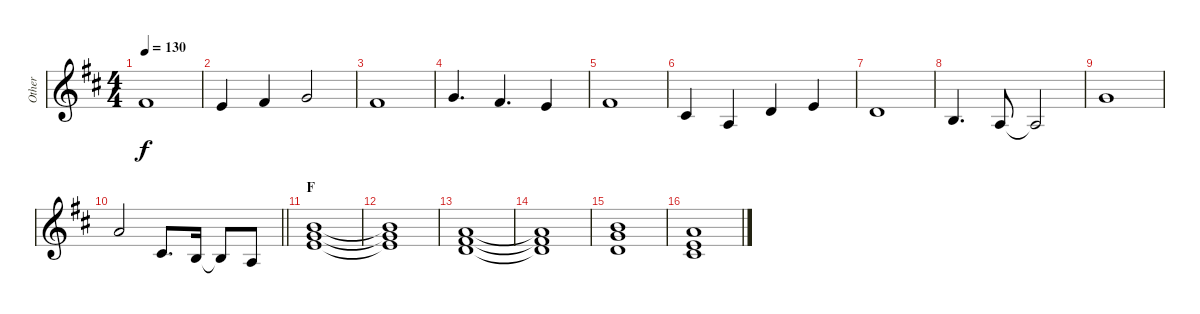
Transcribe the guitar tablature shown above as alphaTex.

\track ("Other" "Other") {instrument pad2warm}
\staff {score}
\tuning (E5 B4 G4 D4 A3 E3 B2) {hide}
\ts (4 4)
\tempo 130
\clef g2
\ks d
4.4.1{dy f} |
2.4.4 4.4.4 0.3.2 |
4.4.1 |
0.3.4{d} 4.4.4{d} 2.4.4 |
4.4.1 |
4.5.4 0.5.4 0.4.4 2.4.4 |
0.4.1 |
2.5.4{d} 0.5.8 0.5{t}.2 |
0.3.1 |
\barLineRight lightlight
2.3.2 4.5.8{d} 2.5.16 2.5{t}.8 0.5.8 |
\section ("" "F")
(0.2 0.3 2.4).1 |
(0.2{t} 0.3{t} 2.4{t}).1 |
(2.3 4.4 5.5).1 |
(2.3{t} 4.4{t} 5.5{t}).1 |
(0.2 0.3 0.4).1 |
(2.3 2.4 4.5).1
